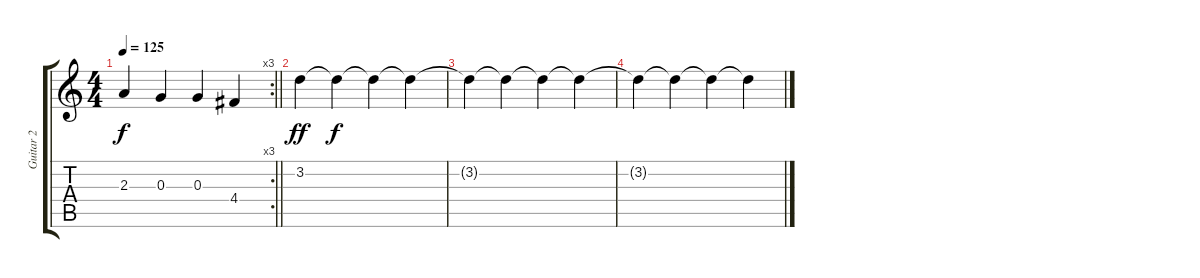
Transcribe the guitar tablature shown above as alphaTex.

\track ("Guitar 2" "Guitar 2") {instrument electricguitarjazz}
\staff {score tabs}
\tuning (E4 B3 G3 D3 A2 E2) {hide}
\rc 3
\ts (4 4)
\tempo 125
\clef g2
\barLineRight lightlight
\ks c
2.3.4{dy f volume 14 balance 12 instrument overdrivenguitar} 0.3.4 0.3.4 4.4.4 |
3.2.4{dy ff} 3.2{t}.4{dy f} 3.2{t}.4 3.2{t}.4 |
3.2{t}.4 3.2{t}.4 3.2{t}.4 3.2{t}.4 |
3.2{t}.4 3.2{t}.4 3.2{t}.4 3.2{t}.4
